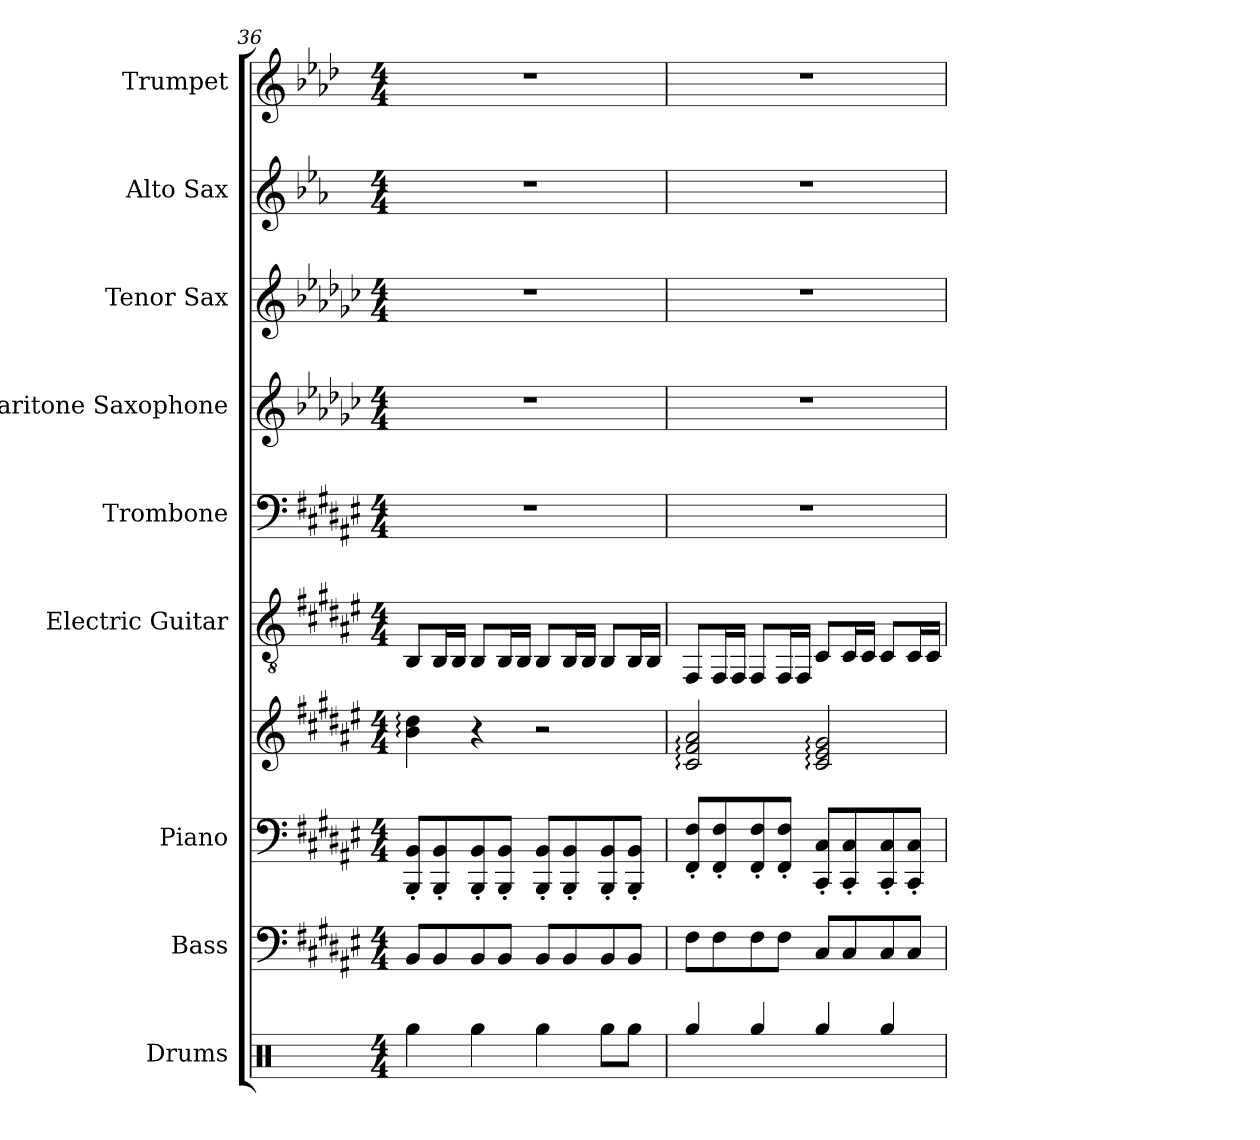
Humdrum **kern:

**kern	**kern	**kern	**kern	**kern	**kern	**kern	**kern	**kern	**kern
*part9	*part8	*part7	*part7	*part6	*part5	*part4	*part3	*part2	*part1
*staff10	*staff9	*staff8	*staff7	*staff6	*staff5	*staff4	*staff3	*staff2	*staff1
*I"Drums	*I"Bass	*I"Piano	*	*I"Electric Guitar	*I"Trombone	*I"Baritone Saxophone	*I"Tenor Sax	*I"Alto Sax	*I"Trumpet
*I'Drums	*I'Bass	*I'Piano	*	*I'El. Guit.	*I'Tbn.	*I'Bar. Sax.	*I'Tenor	*I'Alto	*I'Tpt.
*clefX	*clefF4	*clefF4	*clefG2	*clefGv2	*clefF4	*clefG2	*clefG2	*clefG2	*clefG2
*	*ITrd7c12	*	*	*	*	*ITrd12c21	*ITrd8c14	*ITrd5c9	*ITrd1c2
*k[]	*k[f#c#g#d#a#e#]	*k[f#c#g#d#a#e#]	*k[f#c#g#d#a#e#]	*k[f#c#g#d#a#e#]	*k[f#c#g#d#a#e#]	*k[b-e-a-d-g-c-]	*k[b-e-a-d-g-c-]	*k[b-e-a-d-g-c-]	*k[b-e-a-d-g-c-]
*M4/4	*M4/4	*M4/4	*M4/4	*M4/4	*M4/4	*M4/4	*M4/4	*M4/4	*M4/4
=36	=36	=36	=36	=36	=36	=36	=36	=36	=36
4Rgg\	8BBB/L	8BBB/' 8BB/'L	4b\: 4dd#\:	8BB/L	1r	1r	1r	1r	1r
.	8BBB/	8BBB/' 8BB/'	.	16BB/L	.	.	.	.	.
.	.	.	.	16BB/JJ	.	.	.	.	.
4Rgg\	8BBB/	8BBB/' 8BB/'	4r	8BB/L	.	.	.	.	.
.	8BBB/J	8BBB/' 8BB/'J	.	16BB/L	.	.	.	.	.
.	.	.	.	16BB/JJ	.	.	.	.	.
4Rgg\	8BBB/L	8BBB/' 8BB/'L	2r	8BB/L	.	.	.	.	.
.	8BBB/	8BBB/' 8BB/'	.	16BB/L	.	.	.	.	.
.	.	.	.	16BB/JJ	.	.	.	.	.
8Rgg\L	8BBB/	8BBB/' 8BB/'	.	8BB/L	.	.	.	.	.
8Rgg\J	8BBB/J	8BBB/' 8BB/'J	.	16BB/L	.	.	.	.	.
.	.	.	.	16BB/JJ	.	.	.	.	.
!!LO:PB:g=z
=37	=37	=37	=37	=37	=37	=37	=37	=37	=37
4Rgg/	8FF#\L	8FF#/' 8F#/'L	2c#/: 2f#/: 2a#/:	8FF#/L	1r	1r	1r	1r	1r
.	8FF#\	8FF#/' 8F#/'	.	16FF#/L	.	.	.	.	.
.	.	.	.	16FF#/JJ	.	.	.	.	.
4Rgg/	8FF#\	8FF#/' 8F#/'	.	8FF#/L	.	.	.	.	.
.	8FF#\J	8FF#/' 8F#/'J	.	16FF#/L	.	.	.	.	.
.	.	.	.	16FF#/JJ	.	.	.	.	.
4Rgg/	8CC#/L	8CC#/' 8C#/'L	2c#/: 2e#/: 2g#/:	8C#/L	.	.	.	.	.
.	8CC#/	8CC#/' 8C#/'	.	16C#/L	.	.	.	.	.
.	.	.	.	16C#/JJ	.	.	.	.	.
4Rgg/	8CC#/	8CC#/' 8C#/'	.	8C#/L	.	.	.	.	.
.	8CC#/J	8CC#/' 8C#/'J	.	16C#/L	.	.	.	.	.
.	.	.	.	16C#/JJ	.	.	.	.	.
=	=	=	=	=	=	=	=	=	=
*-	*-	*-	*-	*-	*-	*-	*-	*-	*-
